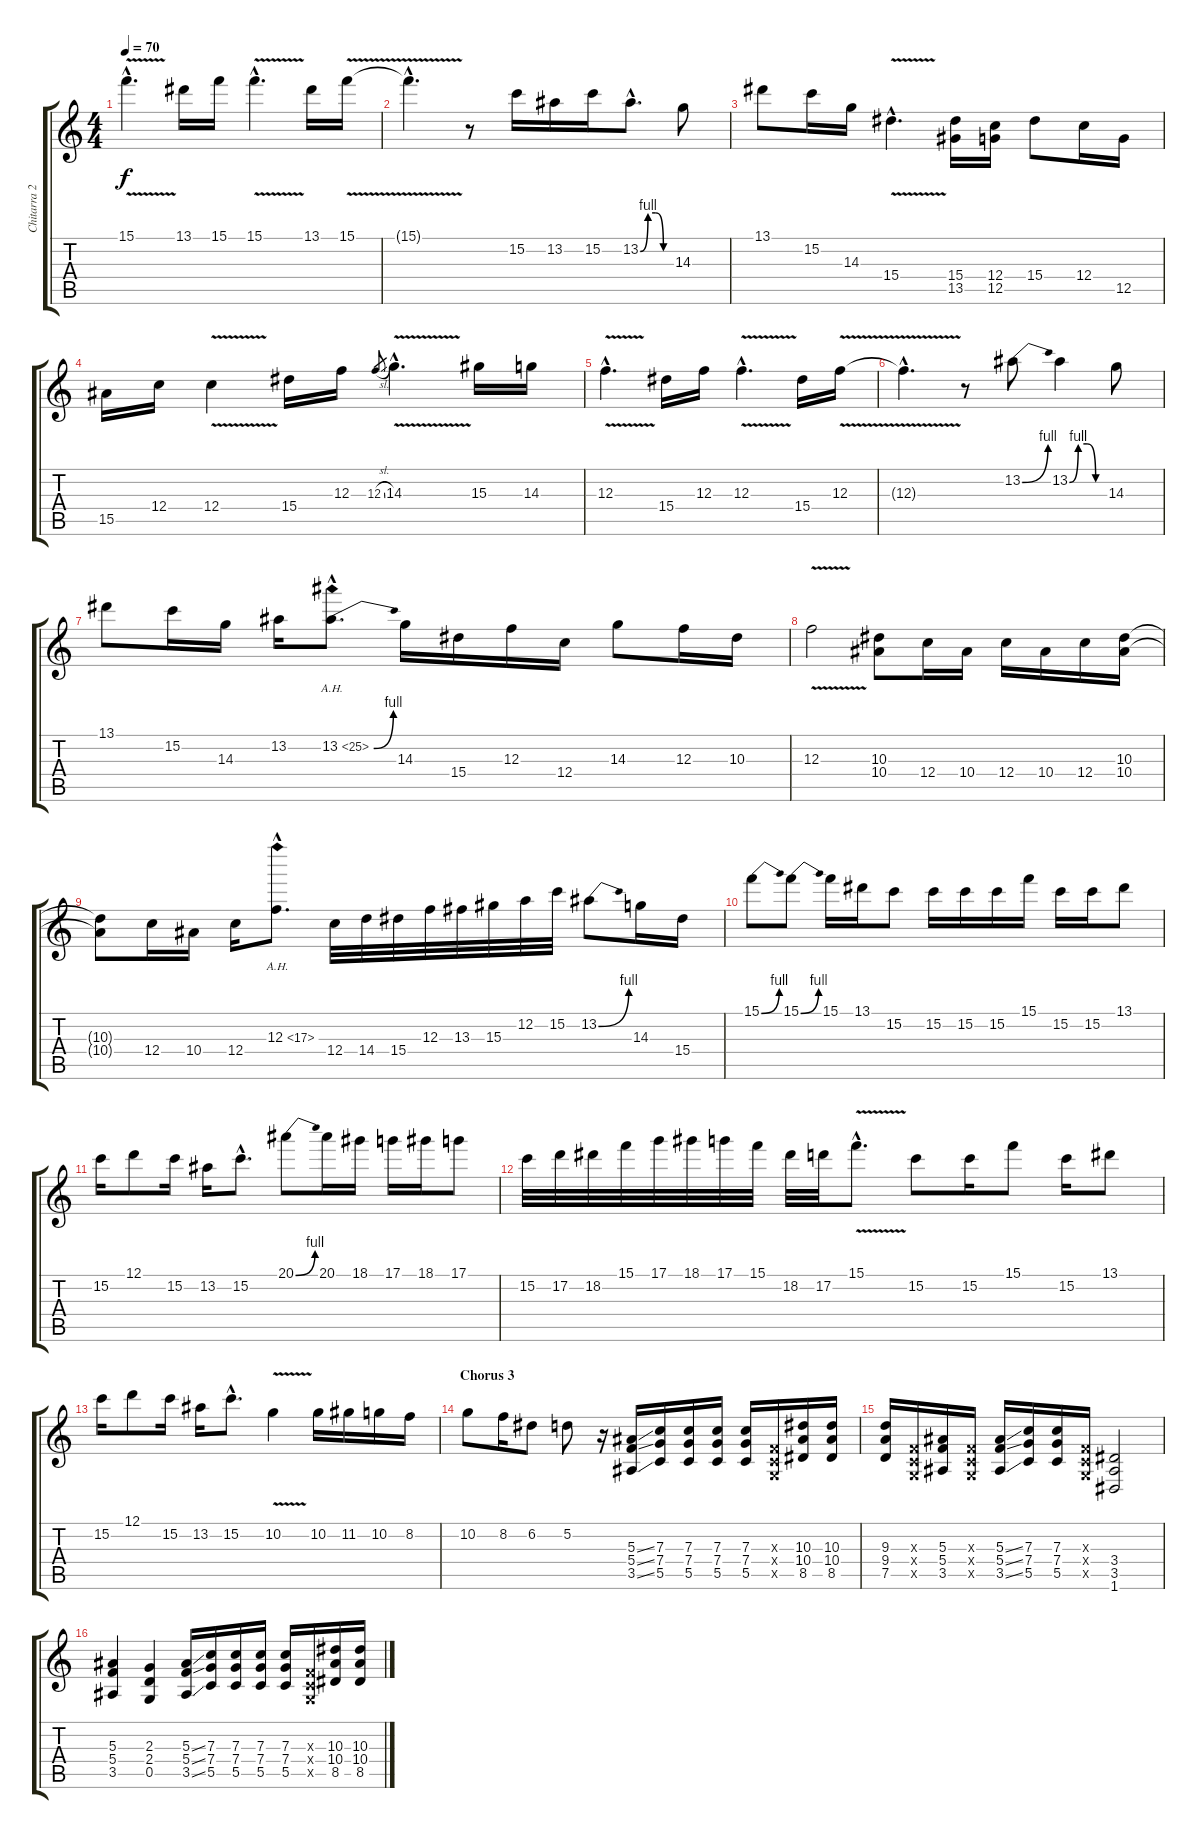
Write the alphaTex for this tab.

\track ("Chitarra 2" "Chitarra 2") {instrument distortionguitar}
\staff {score tabs}
\tuning (D4 A3 F3 C3 G2 D2) {hide}
\ts (4 4)
\tempo 70
\clef g2
\ks c
15.1{v hac}.4{d dy f} 13.1.16 15.1.16 15.1{v hac}.4{d} 13.1.16 15.1{v}.16 |
15.1{hac t}.4{d} r.8 15.2.16 13.2.16 15.2.16 13.2{be (custom 0 0 15 4 30 4 45 0 60 0) hac}.8{d} 14.3.8 |
13.1.8 15.2.16 14.3.16 15.4{v hac}.4{d} (15.4 13.5).16 (12.4 12.5).16 15.4.8 12.4.16 12.5.16 |
15.5.16 12.4.16 12.4{v}.4 15.4.16 12.3.16 12.3{sl}.8{gr} 14.3{v hac}.4{d} 15.3.16 14.3.16 |
12.3{v hac}.4{d} 15.4.16 12.3.16 12.3{v hac}.4{d} 15.4.16 12.3{v}.16 |
12.3{hac t}.4{d} r.8 13.2{be (bend 0 0 60 4)}.8 13.2{be (custom 0 0 15 4 30 4 45 0 60 0)}.4 14.3.8 |
13.1.8 15.2.16 14.3.16 13.2.16 13.2{be (bend 0 0 60 4) ah 12 hac}.8{d} 14.3.16 15.4.16 12.3.16 12.4.16 14.3.8 12.3.16 10.3.16 |
12.3{v}.2 (10.3 10.4).8 12.4.16 10.4.16 12.4.16 10.4.16 12.4.16 (10.3 10.4).16 |
(10.3{t} 10.4{t}).8 12.4.16 10.4.16 12.4.16 12.3{ah 5 hac}.8{d} 12.4.32 14.4.32 15.4.32 12.3.32 13.3.32 15.3.32 12.2.32 15.2.32 13.2{be (bend 0 0 60 4)}.8 14.3.16 15.4.16 |
15.1{be (bend 0 0 60 4)}.8 15.1{be (bend 0 0 60 4)}.8 15.1.16 13.1.16 15.2.8 15.2.16 15.2.16 15.2.16 15.1.16 15.2.16 15.2.16 13.1.8 |
15.2.16 12.1.8 15.2.16 13.2.16 15.2{hac}.8{d} 20.1{be (bend 0 0 60 4)}.8 20.1.16 18.1.16 17.1.16 18.1.16 17.1.8 |
15.2.32 17.2.32 18.2.32 15.1.32 17.1.32 18.1.32 17.1.32 15.1.32 18.2.32 17.2.32 15.1{v hac}.8{d} 15.2.8 15.2.16 15.1.8 15.2.16 13.1.8 |
15.2.16 12.1.8 15.2.16 13.2.16 15.2{hac}.8{d} 10.2{v}.4 10.2.16 11.2.16 10.2.16 8.2.16 |
\section ("" "Chorus 3")
10.2.8 8.2.16 6.2.8 5.2.8 r.16 (5.3{ss} 5.4{ss} 3.5{ss}).16 (7.3 7.4 5.5).16 (7.3 7.4 5.5).16 (7.3 7.4 5.5).16 (7.3 7.4 5.5).16 (0.3{x} 0.4{x} 0.5{x}).16 (10.3 10.4 8.5).16 (10.3 10.4 8.5).16 |
(9.3 9.4 7.5).16 (0.3{x} 0.4{x} 0.5{x}).16 (5.3 5.4 3.5).16 (0.3{x} 0.4{x} 0.5{x}).16 (5.3{ss} 5.4{ss} 3.5{ss}).16 (7.3 7.4 5.5).16 (7.3 7.4 5.5).16 (0.3{x} 0.4{x} 0.5{x}).16 (3.4 3.5 1.6).2 |
(5.3 5.4 3.5).4 (2.3 2.4 0.5).4 (5.3{ss} 5.4{ss} 3.5{ss}).16 (7.3 7.4 5.5).16 (7.3 7.4 5.5).16 (7.3 7.4 5.5).16 (7.3 7.4 5.5).16 (0.3{x} 0.4{x} 0.5{x}).16 (10.3 10.4 8.5).16 (10.3 10.4 8.5).16
